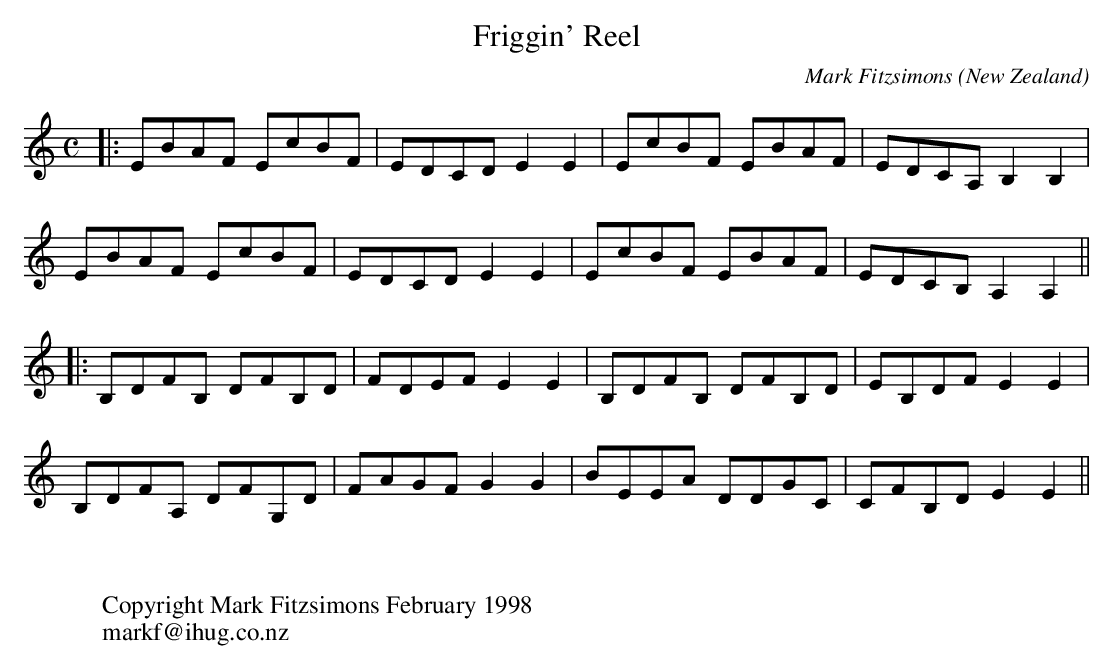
X:1
T:Friggin' Reel
O:New Zealand
M:C
C:Mark Fitzsimons
K:E Phryg
|:EBAF EcBF|EDCD E2E2|EcBF EBAF|EDCA, B,2 B,2|
EBAF EcBF|EDCD E2E2|EcBF EBAF|EDCB, A,2 A,2||
|:B,DFB, DFB,D|FDEF E2E2|B,DFB, DFB,D|EB,DF E2E2|
B,DFA, DFG,D|FAGF G2G2|BEEA DDGC| CFB,D E2E2||
W:
W:
W:Copyright Mark Fitzsimons February 1998
W:markf@ihug.co.nz
